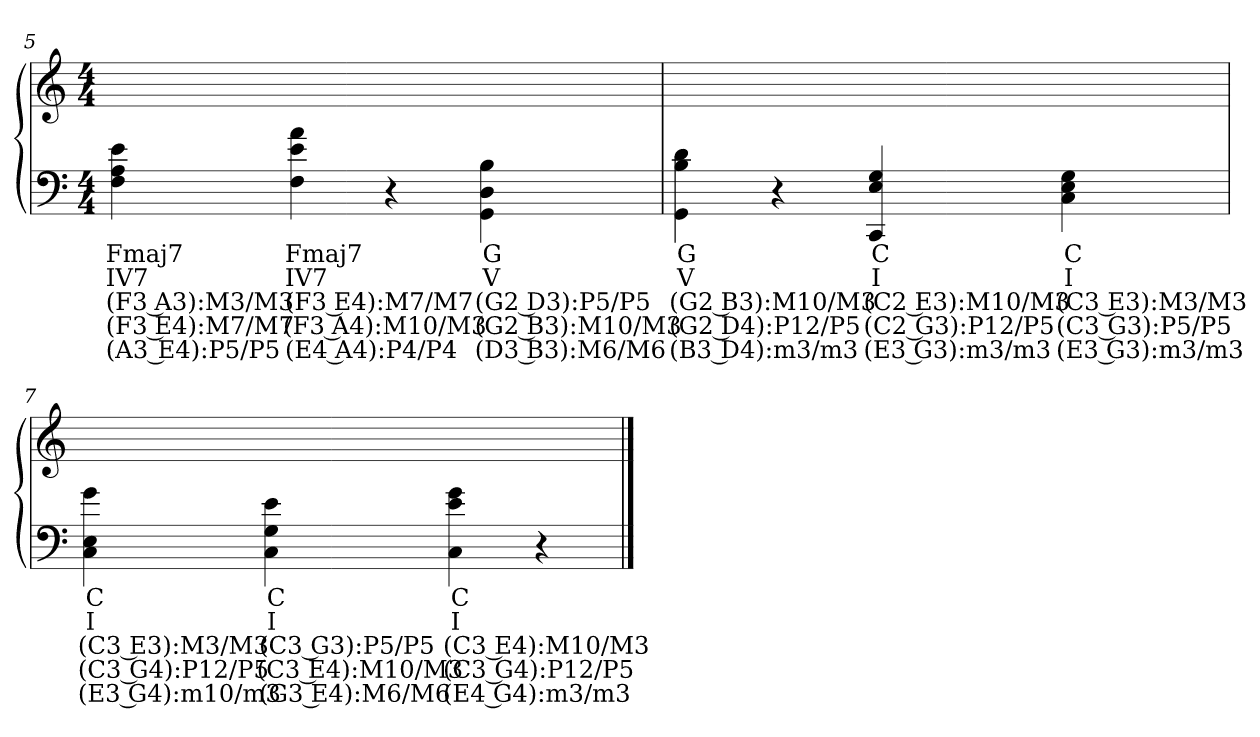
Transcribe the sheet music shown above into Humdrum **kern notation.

**kern	**text	**text	**text	**text	**text	**kern
*part2	*part2	*part2	*part2	*part2	*part2	*part1
*staff2	*staff2	*staff2	*staff2	*staff2	*staff2	*staff1
*clefF4	*	*	*	*	*	*clefG2
*k[]	*	*	*	*	*	*k[]
*C:	*	*	*	*	*	*C:
*M4/4	*	*	*	*	*	*M4/4
=5	=5	=5	=5	=5	=5	=5
4F 4A 4e	Fmaj7	IV7	(F3 A3):M3/M3	(F3 E4):M7/M7	(A3 E4):P5/P5	1ryy
4F 4e 4a	Fmaj7	IV7	(F3 E4):M7/M7	(F3 A4):M10/M3	(E4 A4):P4/P4	.
4r	.	.	.	.	.	.
4GG 4D 4B	G	V	(G2 D3):P5/P5	(G2 B3):M10/M3	(D3 B3):M6/M6	.
=6	=6	=6	=6	=6	=6	=6
4GG 4B 4d	G	V	(G2 B3):M10/M3	(G2 D4):P12/P5	(B3 D4):m3/m3	1ryy
4r	.	.	.	.	.	.
4CC 4E 4G	C	I	(C2 E3):M10/M3	(C2 G3):P12/P5	(E3 G3):m3/m3	.
4C 4E 4G	C	I	(C3 E3):M3/M3	(C3 G3):P5/P5	(E3 G3):m3/m3	.
=7	=7	=7	=7	=7	=7	=7
4C 4E 4g	C	I	(C3 E3):M3/M3	(C3 G4):P12/P5	(E3 G4):m10/m3	1ryy
4C 4G 4e	C	I	(C3 G3):P5/P5	(C3 E4):M10/M3	(G3 E4):M6/M6	.
4C 4e 4g	C	I	(C3 E4):M10/M3	(C3 G4):P12/P5	(E4 G4):m3/m3	.
4r	.	.	.	.	.	.
==	==	==	==	==	==	==
*-	*-	*-	*-	*-	*-	*-
